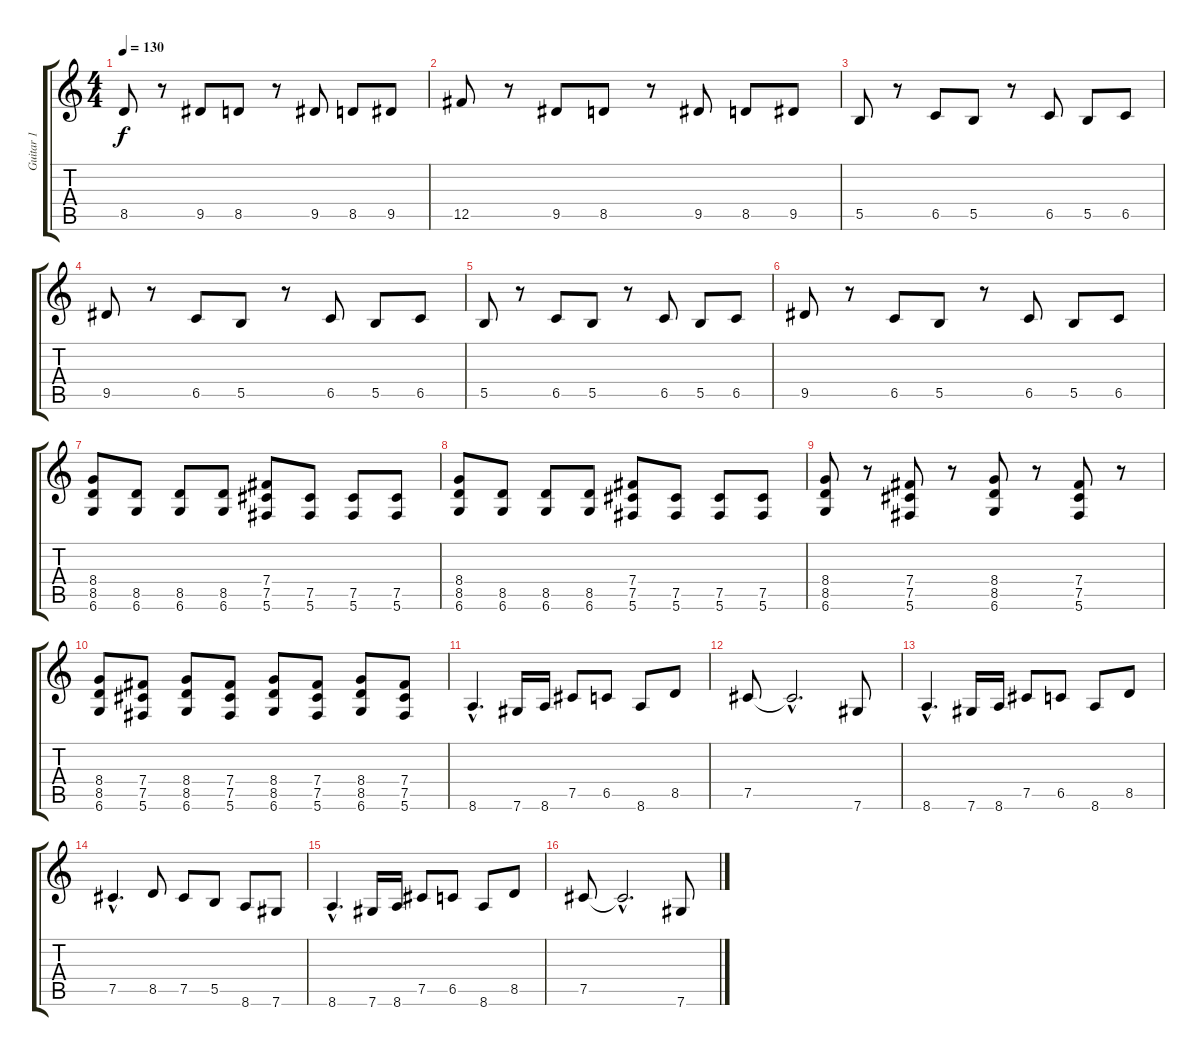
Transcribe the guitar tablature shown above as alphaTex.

\track ("Guitar 1" "Guitar 1") {instrument distortionguitar}
\staff {score tabs}
\tuning (Db4 Ab3 E3 B2 Gb2 Db2) {hide}
\ts (4 4)
\tempo 130
\clef g2
\ks c
8.5.8{dy f} r.8 9.5.8 8.5.8 r.8 9.5.8 8.5.8 9.5.8 |
12.5.8 r.8 9.5.8 8.5.8 r.8 9.5.8 8.5.8 9.5.8 |
5.5.8 r.8 6.5.8 5.5.8 r.8 6.5.8 5.5.8 6.5.8 |
9.5.8 r.8 6.5.8 5.5.8 r.8 6.5.8 5.5.8 6.5.8 |
5.5.8 r.8 6.5.8 5.5.8 r.8 6.5.8 5.5.8 6.5.8 |
9.5.8 r.8 6.5.8 5.5.8 r.8 6.5.8 5.5.8 6.5.8 |
(8.4 8.5 6.6).8 (8.5 6.6).8 (8.5 6.6).8 (8.5 6.6).8 (7.4 7.5 5.6).8 (7.5 5.6).8 (7.5 5.6).8 (7.5 5.6).8 |
(8.4 8.5 6.6).8 (8.5 6.6).8 (8.5 6.6).8 (8.5 6.6).8 (7.4 7.5 5.6).8 (7.5 5.6).8 (7.5 5.6).8 (7.5 5.6).8 |
(8.4 8.5 6.6).8 r.8 (7.4 7.5 5.6).8 r.8 (8.4 8.5 6.6).8 r.8 (7.4 7.5 5.6).8 r.8 |
(8.4 8.5 6.6).8 (7.4 7.5 5.6).8 (8.4 8.5 6.6).8 (7.4 7.5 5.6).8 (8.4 8.5 6.6).8 (7.4 7.5 5.6).8 (8.4 8.5 6.6).8 (7.4 7.5 5.6).8 |
8.6{hac}.4{d} 7.6.16 8.6.16 7.5.8 6.5.8 8.6.8 8.5.8 |
7.5.8 7.5{hac t}.2{d} 7.6.8 |
8.6{hac}.4{d} 7.6.16 8.6.16 7.5.8 6.5.8 8.6.8 8.5.8 |
7.5{hac}.4{d} 8.5.8 7.5.8 5.5.8 8.6.8 7.6.8 |
8.6{hac}.4{d} 7.6.16 8.6.16 7.5.8 6.5.8 8.6.8 8.5.8 |
7.5.8 7.5{hac t}.2{d} 7.6.8
